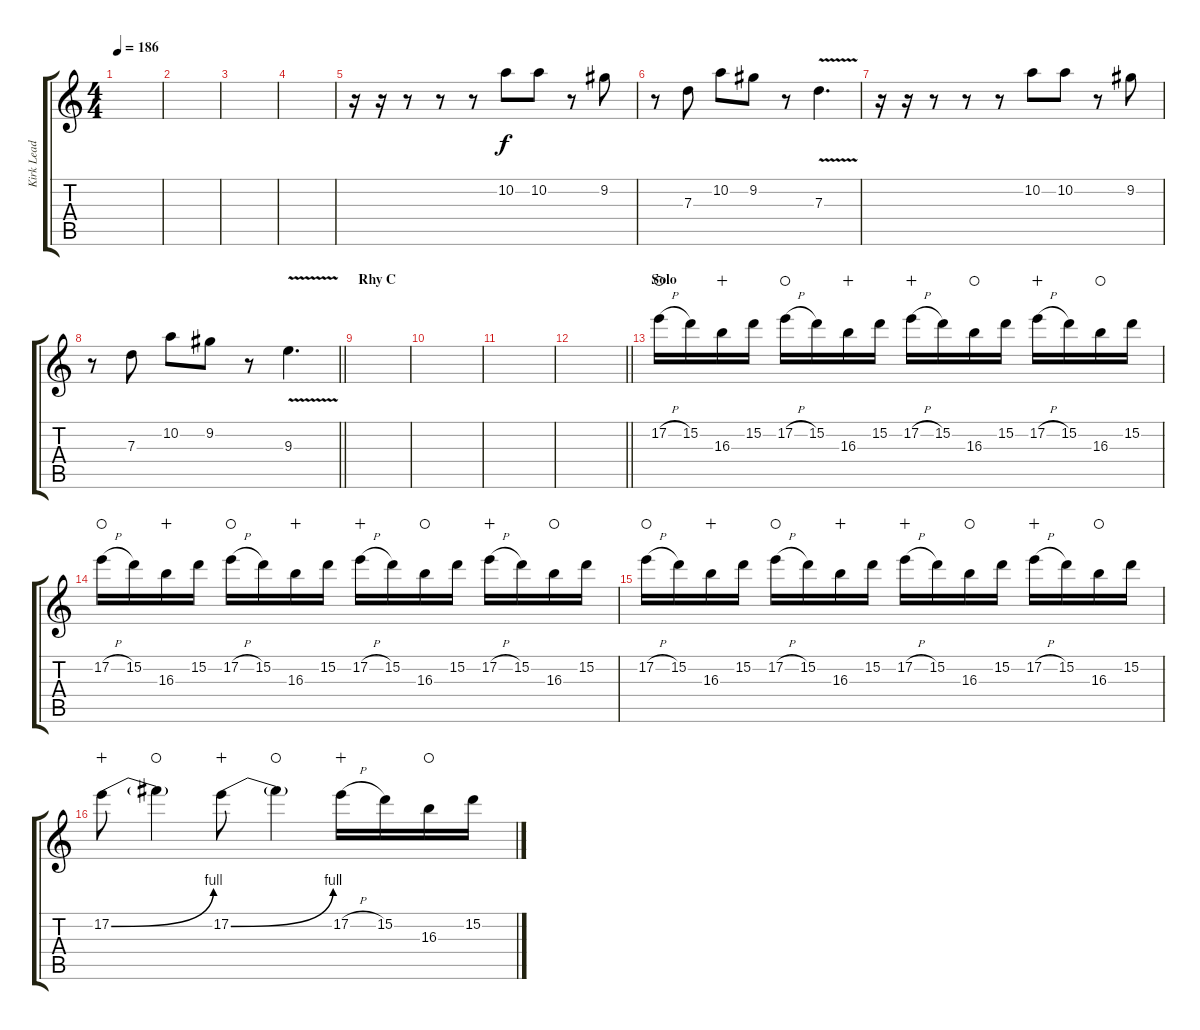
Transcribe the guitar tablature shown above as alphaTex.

\track ("Kirk Lead" "Kirk Lead") {instrument distortionguitar}
\staff {score tabs}
\tuning (E4 B3 G3 D3 A2 E2) {hide}
\ts (4 4)
\tempo 186
\clef g2
\ks c
|
|
|
|
r.16{volume 7} r.16 r.8 r.8 r.8 10.2.8 10.2.8 r.8 9.2.8 |
r.8 7.3.8 10.2.8 9.2.8 r.8 7.3{v}.4{d} |
r.16 r.16 r.8 r.8 r.8 10.2.8 10.2.8 r.8 9.2.8 |
\barLineRight lightlight
r.8 7.3.8 10.2.8 9.2.8 r.8 9.3{v}.4{d} |
\section ("" "Rhy C")
|
|
|
\barLineRight lightlight
|
\section ("" "Solo")
17.2{h}.16{volume 11 instrument distortionguitar waho} 15.2.16 16.3.16{wahc} 15.2.16 17.2{h}.16{waho} 15.2.16 16.3.16{wahc} 15.2.16 17.2{h}.16{wahc} 15.2.16 16.3.16{waho} 15.2.16 17.2{h}.16{wahc} 15.2.16 16.3.16{waho} 15.2.16 |
17.2{h}.16{waho} 15.2.16 16.3.16{wahc} 15.2.16 17.2{h}.16{waho} 15.2.16 16.3.16{wahc} 15.2.16 17.2{h}.16{wahc} 15.2.16 16.3.16{waho} 15.2.16 17.2{h}.16{wahc} 15.2.16 16.3.16{waho} 15.2.16 |
17.2{h}.16{waho} 15.2.16 16.3.16{wahc} 15.2.16 17.2{h}.16{waho} 15.2.16 16.3.16{wahc} 15.2.16 17.2{h}.16{wahc} 15.2.16 16.3.16{waho} 15.2.16 17.2{h}.16{wahc} 15.2.16 16.3.16{waho} 15.2.16 |
17.2{be (bend 0 0 60 4)}.8{wahc} 17.2{t}.4{waho} 17.2{be (bend 0 0 60 4)}.8{wahc} 17.2{t}.4{waho} 17.2{h}.16{wahc} 15.2.16 16.3.16{waho} 15.2.16
